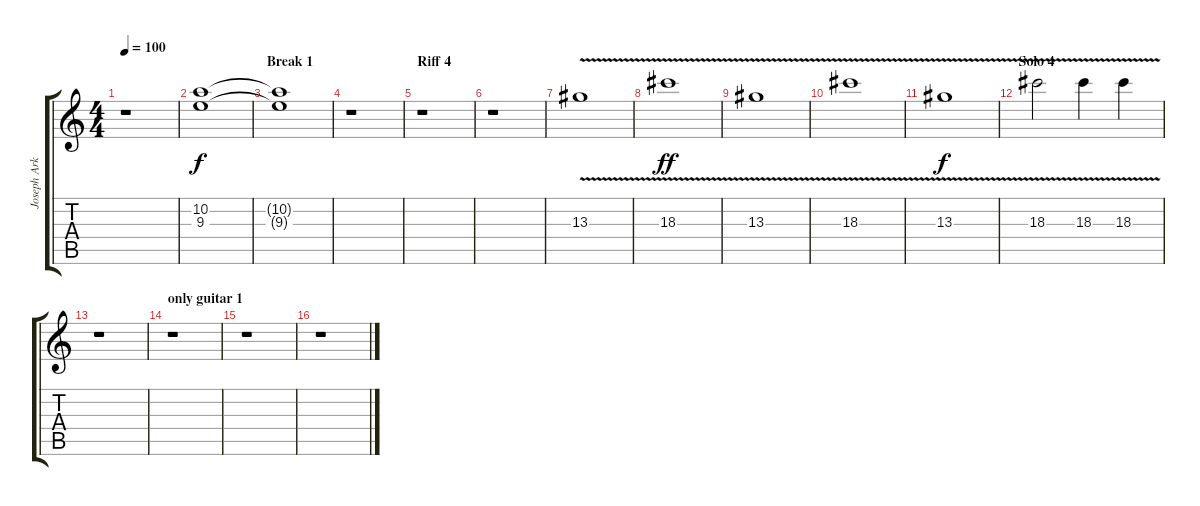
\track ("Joseph Arkansas" "Joseph Ark") {instrument acousticguitarsteel}
\staff {score tabs}
\tuning (E4 B3 G3 D3 A2 E2) {hide}
\ts (4 4)
\tempo 100
\clef g2
\ks c
r.1{dy f} |
(10.2 9.3).1 |
\section ("" "Break 1")
(10.2{t} 9.3{t}).1 |
r.1 |
\section ("" "Riff 4")
r.1 |
r.1 |
13.3{v}.1 |
18.3{v}.1{dy ff} |
13.3{v}.1 |
18.3{v}.1 |
13.3{v}.1{dy f} |
\section ("" "Solo 4")
18.3{v}.2 18.3{v}.4 18.3{v}.4 |
r.1 |
\section ("" "only guitar 1")
r.1 |
r.1 |
r.1
